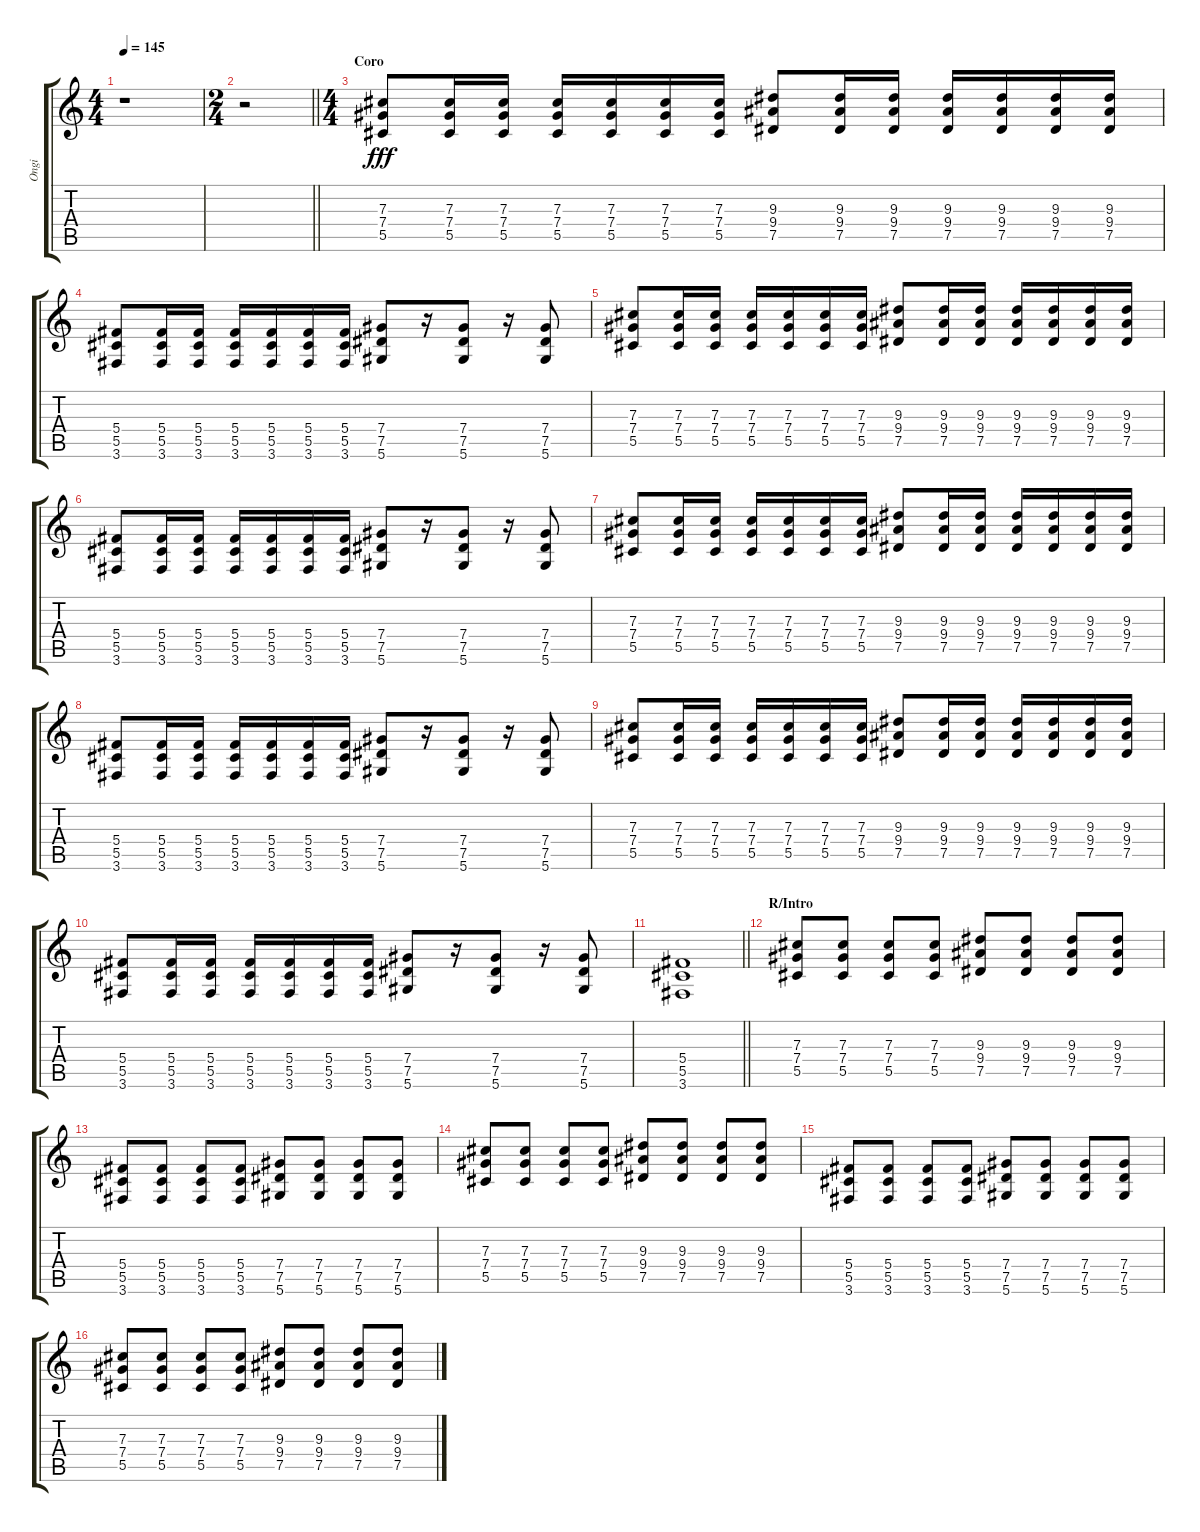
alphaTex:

\track ("Ongi" "Ongi") {instrument overdrivenguitar}
\staff {score tabs}
\tuning (Eb4 Bb3 Gb3 Db3 Ab2 Eb2) {hide}
\ts (4 4)
\tempo 145
\clef g2
\ks c
r.1{dy fff} |
\ts (2 4)
\barLineRight lightlight
r.2{volume 13 balance 16 instrument overdrivenguitar} |
\ts (4 4)
\section ("" "Coro")
(7.3 7.4 5.5).8 (7.3 7.4 5.5).16 (7.3 7.4 5.5).16 (7.3 7.4 5.5).16 (7.3 7.4 5.5).16 (7.3 7.4 5.5).16 (7.3 7.4 5.5).16 (9.3 9.4 7.5).8 (9.3 9.4 7.5).16 (9.3 9.4 7.5).16 (9.3 9.4 7.5).16 (9.3 9.4 7.5).16 (9.3 9.4 7.5).16 (9.3 9.4 7.5).16 |
(5.4 5.5 3.6).8 (5.4 5.5 3.6).16 (5.4 5.5 3.6).16 (5.4 5.5 3.6).16 (5.4 5.5 3.6).16 (5.4 5.5 3.6).16 (5.4 5.5 3.6).16 (7.4 7.5 5.6).8 r.16 (7.4 7.5 5.6).8 r.16 (7.4 7.5 5.6).8 |
(7.3 7.4 5.5).8 (7.3 7.4 5.5).16 (7.3 7.4 5.5).16 (7.3 7.4 5.5).16 (7.3 7.4 5.5).16 (7.3 7.4 5.5).16 (7.3 7.4 5.5).16 (9.3 9.4 7.5).8 (9.3 9.4 7.5).16 (9.3 9.4 7.5).16 (9.3 9.4 7.5).16 (9.3 9.4 7.5).16 (9.3 9.4 7.5).16 (9.3 9.4 7.5).16 |
(5.4 5.5 3.6).8 (5.4 5.5 3.6).16 (5.4 5.5 3.6).16 (5.4 5.5 3.6).16 (5.4 5.5 3.6).16 (5.4 5.5 3.6).16 (5.4 5.5 3.6).16 (7.4 7.5 5.6).8 r.16 (7.4 7.5 5.6).8 r.16 (7.4 7.5 5.6).8 |
(7.3 7.4 5.5).8 (7.3 7.4 5.5).16 (7.3 7.4 5.5).16 (7.3 7.4 5.5).16 (7.3 7.4 5.5).16 (7.3 7.4 5.5).16 (7.3 7.4 5.5).16 (9.3 9.4 7.5).8 (9.3 9.4 7.5).16 (9.3 9.4 7.5).16 (9.3 9.4 7.5).16 (9.3 9.4 7.5).16 (9.3 9.4 7.5).16 (9.3 9.4 7.5).16 |
(5.4 5.5 3.6).8 (5.4 5.5 3.6).16 (5.4 5.5 3.6).16 (5.4 5.5 3.6).16 (5.4 5.5 3.6).16 (5.4 5.5 3.6).16 (5.4 5.5 3.6).16 (7.4 7.5 5.6).8 r.16 (7.4 7.5 5.6).8 r.16 (7.4 7.5 5.6).8 |
(7.3 7.4 5.5).8 (7.3 7.4 5.5).16 (7.3 7.4 5.5).16 (7.3 7.4 5.5).16 (7.3 7.4 5.5).16 (7.3 7.4 5.5).16 (7.3 7.4 5.5).16 (9.3 9.4 7.5).8 (9.3 9.4 7.5).16 (9.3 9.4 7.5).16 (9.3 9.4 7.5).16 (9.3 9.4 7.5).16 (9.3 9.4 7.5).16 (9.3 9.4 7.5).16 |
(5.4 5.5 3.6).8 (5.4 5.5 3.6).16 (5.4 5.5 3.6).16 (5.4 5.5 3.6).16 (5.4 5.5 3.6).16 (5.4 5.5 3.6).16 (5.4 5.5 3.6).16 (7.4 7.5 5.6).8 r.16 (7.4 7.5 5.6).8 r.16 (7.4 7.5 5.6).8 |
\barLineRight lightlight
(5.4 5.5 3.6).1 |
\section ("" "R/Intro")
(7.3 7.4 5.5).8 (7.3 7.4 5.5).8 (7.3 7.4 5.5).8 (7.3 7.4 5.5).8 (9.3 9.4 7.5).8 (9.3 9.4 7.5).8 (9.3 9.4 7.5).8 (9.3 9.4 7.5).8 |
(5.4 5.5 3.6).8 (5.4 5.5 3.6).8 (5.4 5.5 3.6).8 (5.4 5.5 3.6).8 (7.4 7.5 5.6).8 (7.4 7.5 5.6).8 (7.4 7.5 5.6).8 (7.4 7.5 5.6).8 |
(7.3 7.4 5.5).8 (7.3 7.4 5.5).8 (7.3 7.4 5.5).8 (7.3 7.4 5.5).8 (9.3 9.4 7.5).8 (9.3 9.4 7.5).8 (9.3 9.4 7.5).8 (9.3 9.4 7.5).8 |
(5.4 5.5 3.6).8 (5.4 5.5 3.6).8 (5.4 5.5 3.6).8 (5.4 5.5 3.6).8 (7.4 7.5 5.6).8 (7.4 7.5 5.6).8 (7.4 7.5 5.6).8 (7.4 7.5 5.6).8 |
(7.3 7.4 5.5).8 (7.3 7.4 5.5).8 (7.3 7.4 5.5).8 (7.3 7.4 5.5).8 (9.3 9.4 7.5).8 (9.3 9.4 7.5).8 (9.3 9.4 7.5).8 (9.3 9.4 7.5).8
